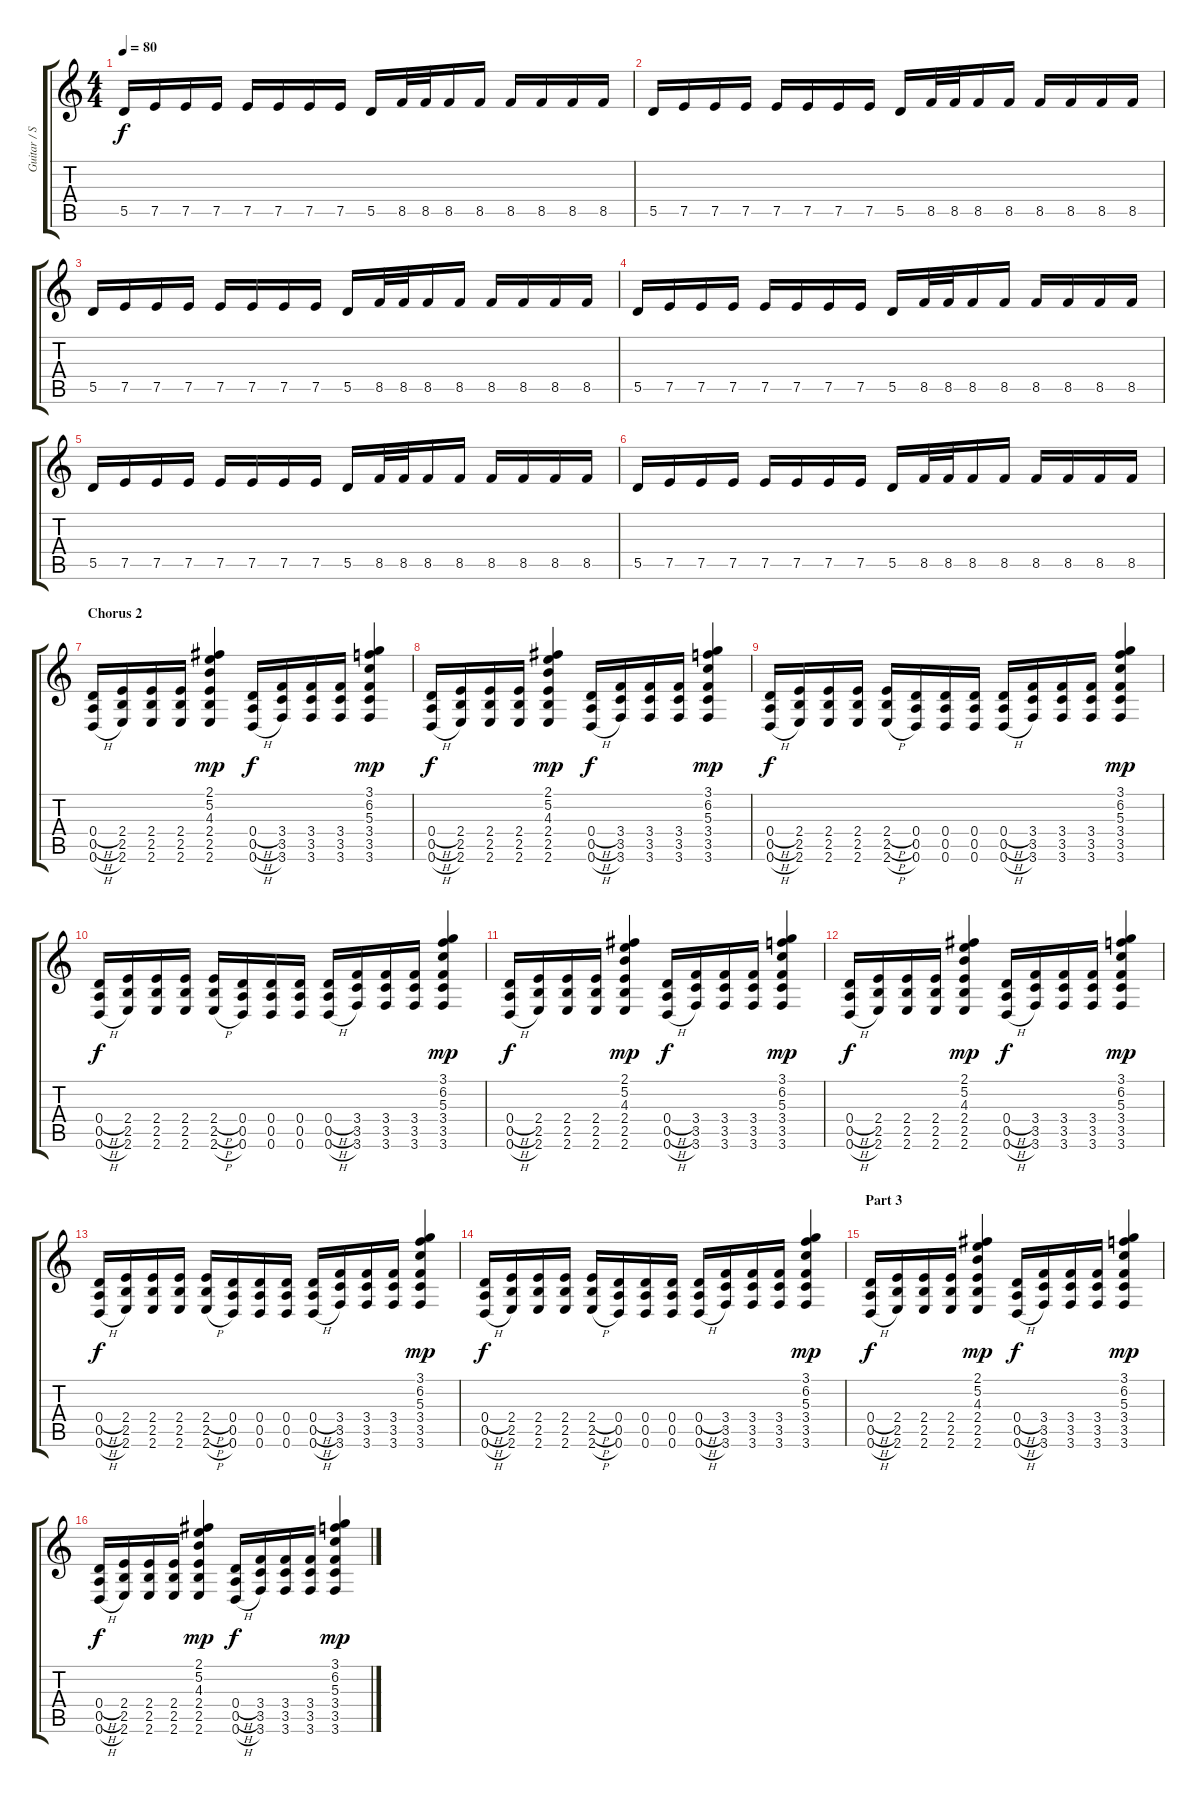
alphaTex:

\track ("Guitar / Stef Carpenter" "Guitar / S") {instrument electricguitarmuted}
\staff {score tabs}
\tuning (E4 B3 G3 D3 A2 D2) {hide}
\ts (4 4)
\tempo 80
\clef g2
\ks c
5.5.16{dy f} 7.5.16 7.5.16 7.5.16 7.5.16 7.5.16 7.5.16 7.5.16 5.5.16 8.5.32 8.5.32 8.5.16 8.5.16 8.5.16 8.5.16 8.5.16 8.5.16 |
5.5.16 7.5.16 7.5.16 7.5.16 7.5.16 7.5.16 7.5.16 7.5.16 5.5.16 8.5.32 8.5.32 8.5.16 8.5.16 8.5.16 8.5.16 8.5.16 8.5.16 |
5.5.16 7.5.16 7.5.16 7.5.16 7.5.16 7.5.16 7.5.16 7.5.16 5.5.16 8.5.32 8.5.32 8.5.16 8.5.16 8.5.16 8.5.16 8.5.16 8.5.16 |
5.5.16 7.5.16 7.5.16 7.5.16 7.5.16 7.5.16 7.5.16 7.5.16 5.5.16 8.5.32 8.5.32 8.5.16 8.5.16 8.5.16 8.5.16 8.5.16 8.5.16 |
5.5.16 7.5.16 7.5.16 7.5.16 7.5.16 7.5.16 7.5.16 7.5.16 5.5.16 8.5.32 8.5.32 8.5.16 8.5.16 8.5.16 8.5.16 8.5.16 8.5.16 |
5.5.16 7.5.16 7.5.16 7.5.16 7.5.16 7.5.16 7.5.16 7.5.16 5.5.16 8.5.32 8.5.32 8.5.16 8.5.16 8.5.16 8.5.16 8.5.16 8.5.16 |
\section ("" "Chorus 2")
(0.4{h} 0.5{h} 0.6{h}).16{instrument distortionguitar} (2.4 2.5 2.6).16 (2.4 2.5 2.6).16 (2.4 2.5 2.6).16 (2.1 5.2 4.3 2.4 2.5 2.6).4{dy mp} (0.4{h} 0.5{h} 0.6{h}).16{dy f} (3.4 3.5 3.6).16 (3.4 3.5 3.6).16 (3.4 3.5 3.6).16 (3.1 6.2 5.3 3.4 3.5 3.6).4{dy mp} |
(0.4{h} 0.5{h} 0.6{h}).16{dy f} (2.4 2.5 2.6).16 (2.4 2.5 2.6).16 (2.4 2.5 2.6).16 (2.1 5.2 4.3 2.4 2.5 2.6).4{dy mp} (0.4{h} 0.5{h} 0.6{h}).16{dy f} (3.4 3.5 3.6).16 (3.4 3.5 3.6).16 (3.4 3.5 3.6).16 (3.1 6.2 5.3 3.4 3.5 3.6).4{dy mp} |
(0.4{h} 0.5{h} 0.6{h}).16{dy f} (2.4 2.5 2.6).16 (2.4 2.5 2.6).16 (2.4 2.5 2.6).16 (2.4{h} 2.5{h} 2.6{h}).16 (0.4 0.5 0.6).16 (0.4 0.5 0.6).16 (0.4 0.5 0.6).16 (0.4{h} 0.5{h} 0.6{h}).16 (3.4 3.5 3.6).16 (3.4 3.5 3.6).16 (3.4 3.5 3.6).16 (3.1 6.2 5.3 3.4 3.5 3.6).4{dy mp} |
(0.4{h} 0.5{h} 0.6{h}).16{dy f} (2.4 2.5 2.6).16 (2.4 2.5 2.6).16 (2.4 2.5 2.6).16 (2.4{h} 2.5{h} 2.6{h}).16 (0.4 0.5 0.6).16 (0.4 0.5 0.6).16 (0.4 0.5 0.6).16 (0.4{h} 0.5{h} 0.6{h}).16 (3.4 3.5 3.6).16 (3.4 3.5 3.6).16 (3.4 3.5 3.6).16 (3.1 6.2 5.3 3.4 3.5 3.6).4{dy mp} |
(0.4{h} 0.5{h} 0.6{h}).16{dy f instrument distortionguitar} (2.4 2.5 2.6).16 (2.4 2.5 2.6).16 (2.4 2.5 2.6).16 (2.1 5.2 4.3 2.4 2.5 2.6).4{dy mp} (0.4{h} 0.5{h} 0.6{h}).16{dy f} (3.4 3.5 3.6).16 (3.4 3.5 3.6).16 (3.4 3.5 3.6).16 (3.1 6.2 5.3 3.4 3.5 3.6).4{dy mp} |
(0.4{h} 0.5{h} 0.6{h}).16{dy f} (2.4 2.5 2.6).16 (2.4 2.5 2.6).16 (2.4 2.5 2.6).16 (2.1 5.2 4.3 2.4 2.5 2.6).4{dy mp} (0.4{h} 0.5{h} 0.6{h}).16{dy f} (3.4 3.5 3.6).16 (3.4 3.5 3.6).16 (3.4 3.5 3.6).16 (3.1 6.2 5.3 3.4 3.5 3.6).4{dy mp} |
(0.4{h} 0.5{h} 0.6{h}).16{dy f} (2.4 2.5 2.6).16 (2.4 2.5 2.6).16 (2.4 2.5 2.6).16 (2.4{h} 2.5{h} 2.6{h}).16 (0.4 0.5 0.6).16 (0.4 0.5 0.6).16 (0.4 0.5 0.6).16 (0.4{h} 0.5{h} 0.6{h}).16 (3.4 3.5 3.6).16 (3.4 3.5 3.6).16 (3.4 3.5 3.6).16 (3.1 6.2 5.3 3.4 3.5 3.6).4{dy mp} |
(0.4{h} 0.5{h} 0.6{h}).16{dy f} (2.4 2.5 2.6).16 (2.4 2.5 2.6).16 (2.4 2.5 2.6).16 (2.4{h} 2.5{h} 2.6{h}).16 (0.4 0.5 0.6).16 (0.4 0.5 0.6).16 (0.4 0.5 0.6).16 (0.4{h} 0.5{h} 0.6{h}).16 (3.4 3.5 3.6).16 (3.4 3.5 3.6).16 (3.4 3.5 3.6).16 (3.1 6.2 5.3 3.4 3.5 3.6).4{dy mp} |
\section ("" "Part 3")
(0.4{h} 0.5{h} 0.6{h}).16{dy f instrument distortionguitar} (2.4 2.5 2.6).16 (2.4 2.5 2.6).16 (2.4 2.5 2.6).16 (2.1 5.2 4.3 2.4 2.5 2.6).4{dy mp} (0.4{h} 0.5{h} 0.6{h}).16{dy f} (3.4 3.5 3.6).16 (3.4 3.5 3.6).16 (3.4 3.5 3.6).16 (3.1 6.2 5.3 3.4 3.5 3.6).4{dy mp} |
(0.4{h} 0.5{h} 0.6{h}).16{dy f} (2.4 2.5 2.6).16 (2.4 2.5 2.6).16 (2.4 2.5 2.6).16 (2.1 5.2 4.3 2.4 2.5 2.6).4{dy mp} (0.4{h} 0.5{h} 0.6{h}).16{dy f} (3.4 3.5 3.6).16 (3.4 3.5 3.6).16 (3.4 3.5 3.6).16 (3.1 6.2 5.3 3.4 3.5 3.6).4{dy mp}
